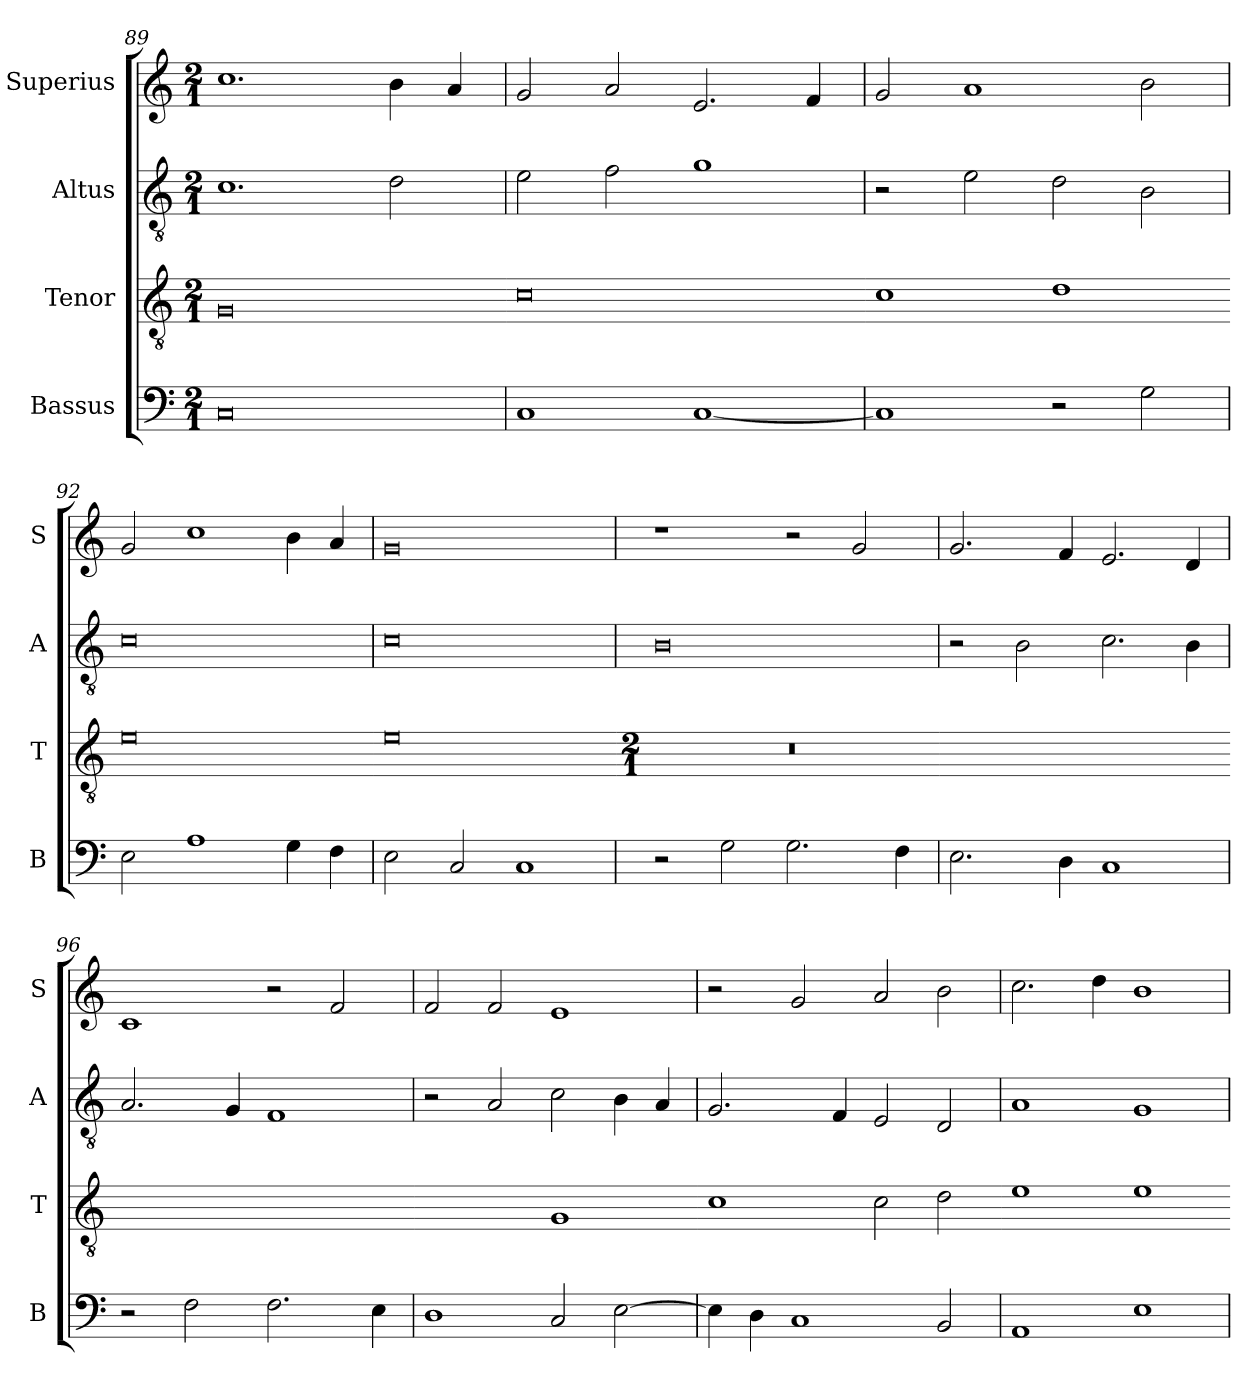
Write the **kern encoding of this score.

**kern	**kern	**kern	**kern
*part4	*part3	*part2	*part1
*staff4	*staff3	*staff2	*staff1
*I"Bassus	*I"Tenor	*I"Altus	*I"Superius
*I'B	*I'T	*I'A	*I'S
*clefF4	*clefGv2	*clefGv2	*clefG2
*k[]	*k[]	*k[]	*k[]
*M2/1	*M2/1	*M2/1	*M2/1
=89	=89	=89	=89
0C	0G	1.c	1.cc
.	.	2d\	4b\
.	.	.	4a/
=90	=90-	=90	=90
1C	0c	2e\	2g/
.	.	2f\	2a/
[1C	.	1g	2.e/
.	.	.	4f/
=91	=91-	=91	=91
1C]	1c\	2r	2g/
.	.	2e\	1a
2r	1d\	2d\	.
2G\	.	2B\	2b\
=92	=92-	=92	=92
2E\	0e	0c	2g/
1A	.	.	1cc
4G\	.	.	4b\
4F\	.	.	4a/
=93	=93-	=93	=93
2E\	0e	0c	0g
2C/	.	.	.
1C	.	.	.
=94	=94-	=94	=94
*	*M2/1	*	*
2r	0r	0B	1r
2G\	.	.	.
2.G\	.	.	2r
.	.	.	2g/
4F\	.	.	.
=95	=95-	=95	=95
2.E\	0ryy	2r	2.g/
.	.	2B\	.
4D\	.	.	4f/
1C	.	2.c\	2.e/
.	.	4B\	4d/
=96	=96-	=96	=96
2r	0ryy	2.A/	1c
2F\	.	.	.
.	.	4G/	.
2.F\	.	1F	2r
.	.	.	2f/
4E\	.	.	.
=97	=97-	=97	=97
1D	1ryy	2r	2f/
.	.	2A/	2f/
2C/	1G	2c\	1e
[2E\	.	4B\	.
.	.	4A/	.
=98	=98-	=98	=98
4E\]	1c	2.G/	2r
4D\	.	.	.
1C	.	.	2g/
.	.	4F/	.
.	2c\	2E/	2a/
2BB/	2d\	2D/	2b\
=99	=99-	=99	=99
1AA	1e	1A	2.cc\
.	.	.	4dd\
1E	1e	1G	1b
=	=-	=	=
*-	*-	*-	*-
